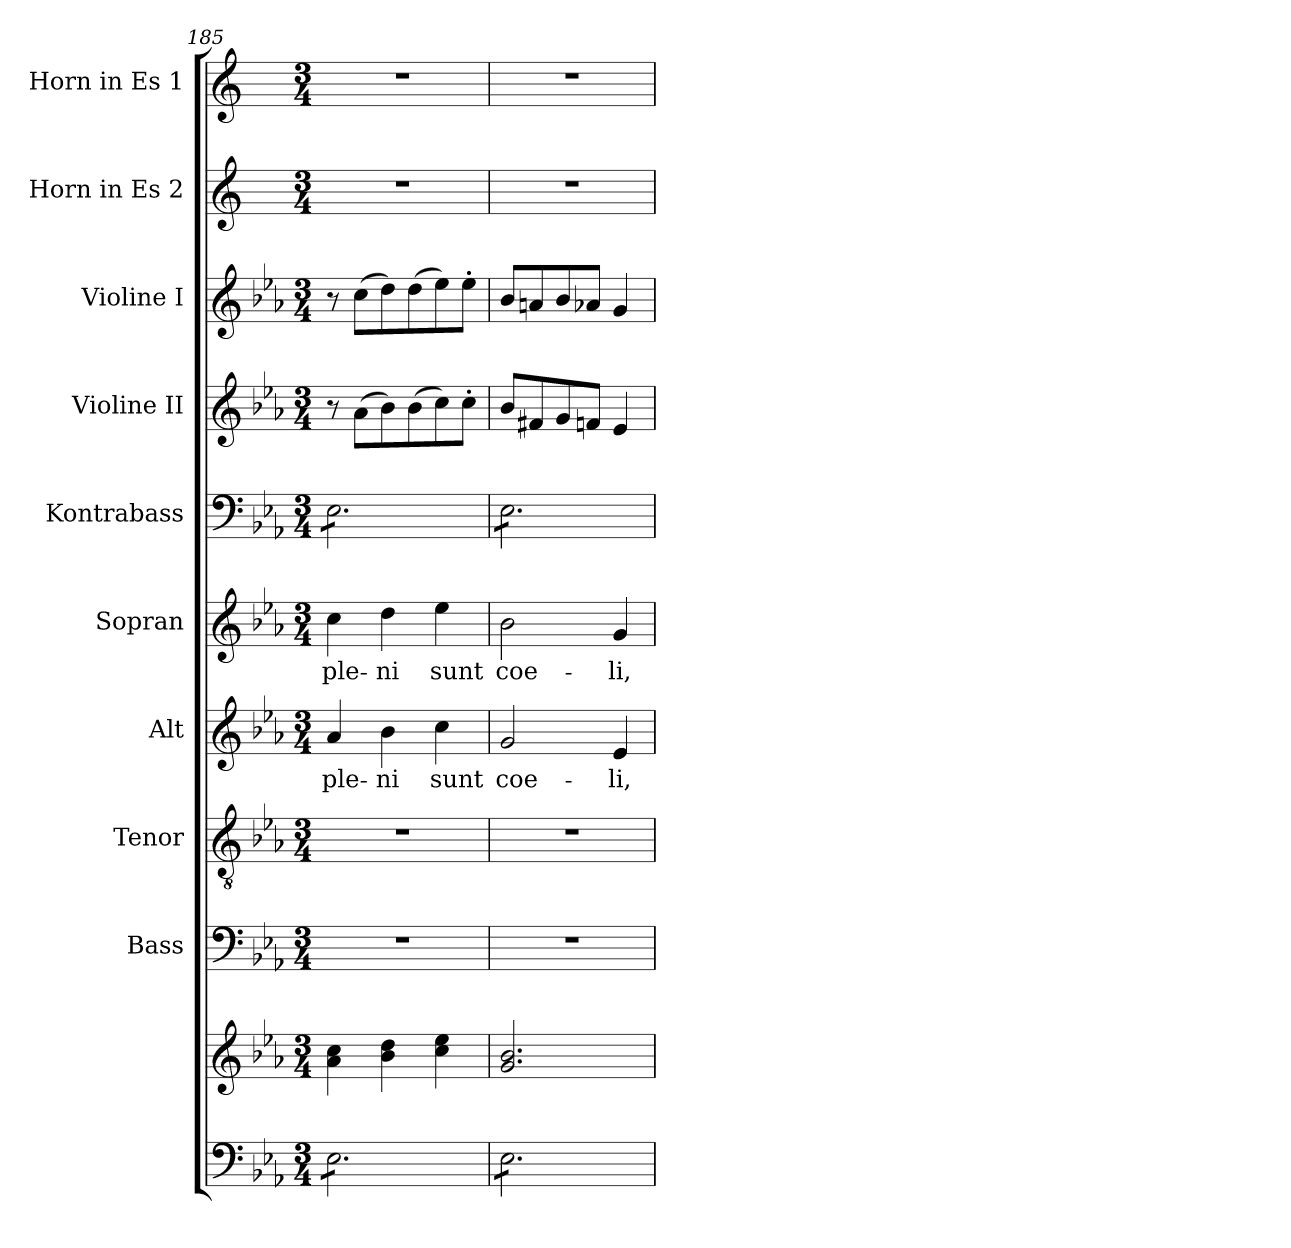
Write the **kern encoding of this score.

**kern	**kern	**kern	**kern	**kern	**text	**kern	**text	**kern	**kern	**kern	**kern	**kern
*part10	*part10	*part9	*part8	*part7	*part7	*part6	*part6	*part5	*part4	*part3	*part2	*part1
*staff11	*staff10	*staff9	*staff8	*staff7	*staff7	*staff6	*staff6	*staff5	*staff4	*staff3	*staff2	*staff1
*	*	*I"Bass	*I"Tenor	*I"Alt	*	*I"Sopran	*	*I"Kontrabass	*I"Violine II	*I"Violine I	*I"Horn in Es 2	*I"Horn in Es 1
*	*	*I'B.	*I'T.	*I'A.	*	*I'S.	*	*I'Kb.	*I'Vl. II	*I'Vl. I	*I'Hr. Es 2	*I'Hr. Es 1
!!LO:PB:g=z
*clefF4	*clefG2	*clefF4	*clefGv2	*clefG2	*	*clefG2	*	*clefF4	*clefG2	*clefG2	*clefG2	*clefG2
*	*	*	*	*	*	*	*	*ITrd7c12	*	*	*ITrd5c9	*ITrd5c9
*k[b-e-a-]	*k[b-e-a-]	*k[b-e-a-]	*k[b-e-a-]	*k[b-e-a-]	*	*k[b-e-a-]	*	*k[b-e-a-]	*k[b-e-a-]	*k[b-e-a-]	*k[b-e-a-]	*k[b-e-a-]
*E-:	*E-:	*E-:	*E-:	*E-:	*	*E-:	*	*E-:	*E-:	*E-:	*E-:	*E-:
*M3/4	*M3/4	*M3/4	*M3/4	*M3/4	*	*M3/4	*	*M3/4	*M3/4	*M3/4	*M3/4	*M3/4
=185	=185	=185	=185	=185	=185	=185	=185	=185	=185	=185	=185	=185
!	!	!	!	!	!LO:LY:b	!	!LO:LY:b	!	!	!	!	!
*tremolo	*	*	*	*	*	*	*	*	*	*	*	*
*	*	*	*	*	*	*	*	*tremolo	*	*	*	*
8E-\L	4a-\ 4cc\	2.r	2.r	4a-/	ple-	4cc\	ple-	8EE-\L	8r	8r	2.r	2.r
8E-\	.	.	.	.	.	.	.	8EE-\	(>8a-\L	(>8cc\L	.	.
!	!	!	!	!	!LO:LY:b	!	!LO:LY:b	!	!	!	!	!
8E-\	4b-\ 4dd\	.	.	4b-\	-ni	4dd\	-ni	8EE-\	8b-\)	8dd\)	.	.
8E-\	.	.	.	.	.	.	.	8EE-\	(>8b-\	(>8dd\	.	.
!	!	!	!	!	!LO:LY:b	!	!LO:LY:b	!	!	!	!	!
8E-\	4cc\ 4ee-\	.	.	4cc\	sunt	4ee-\	sunt	8EE-\	8cc\)	8ee-\)	.	.
8E-\J	.	.	.	.	.	.	.	8EE-\J	8cc'>\J	8ee-'>\J	.	.
=186	=186	=186	=186	=186	=186	=186	=186	=186	=186	=186	=186	=186
!	!	!	!	!	!LO:LY:b	!	!LO:LY:b	!	!	!	!	!
8E-\L	2.g/ 2.b-/	2.r	2.r	2g/	coe-	2b-\	coe-	8EE-\L	8b-/L	8b-/L	2.r	2.r
8E-\	.	.	.	.	.	.	.	8EE-\	8f#X/	8an/	.	.
8E-\	.	.	.	.	.	.	.	8EE-\	8g/	8b-/	.	.
8E-\	.	.	.	.	.	.	.	8EE-\	8fn/J	8a-X/J	.	.
!	!	!	!	!	!LO:LY:b	!	!LO:LY:b	!	!	!	!	!
8E-\	.	.	.	4e-/	-li,	4g/	-li,	8EE-\	4e-/	4g/	.	.
8E-\J	.	.	.	.	.	.	.	8EE-\J	.	.	.	.
*	*	*	*	*	*	*	*	*Xtremolo	*	*	*	*
*Xtremolo	*	*	*	*	*	*	*	*	*	*	*	*
=	=	=	=	=	=	=	=	=	=	=	=	=
*-	*-	*-	*-	*-	*-	*-	*-	*-	*-	*-	*-	*-
